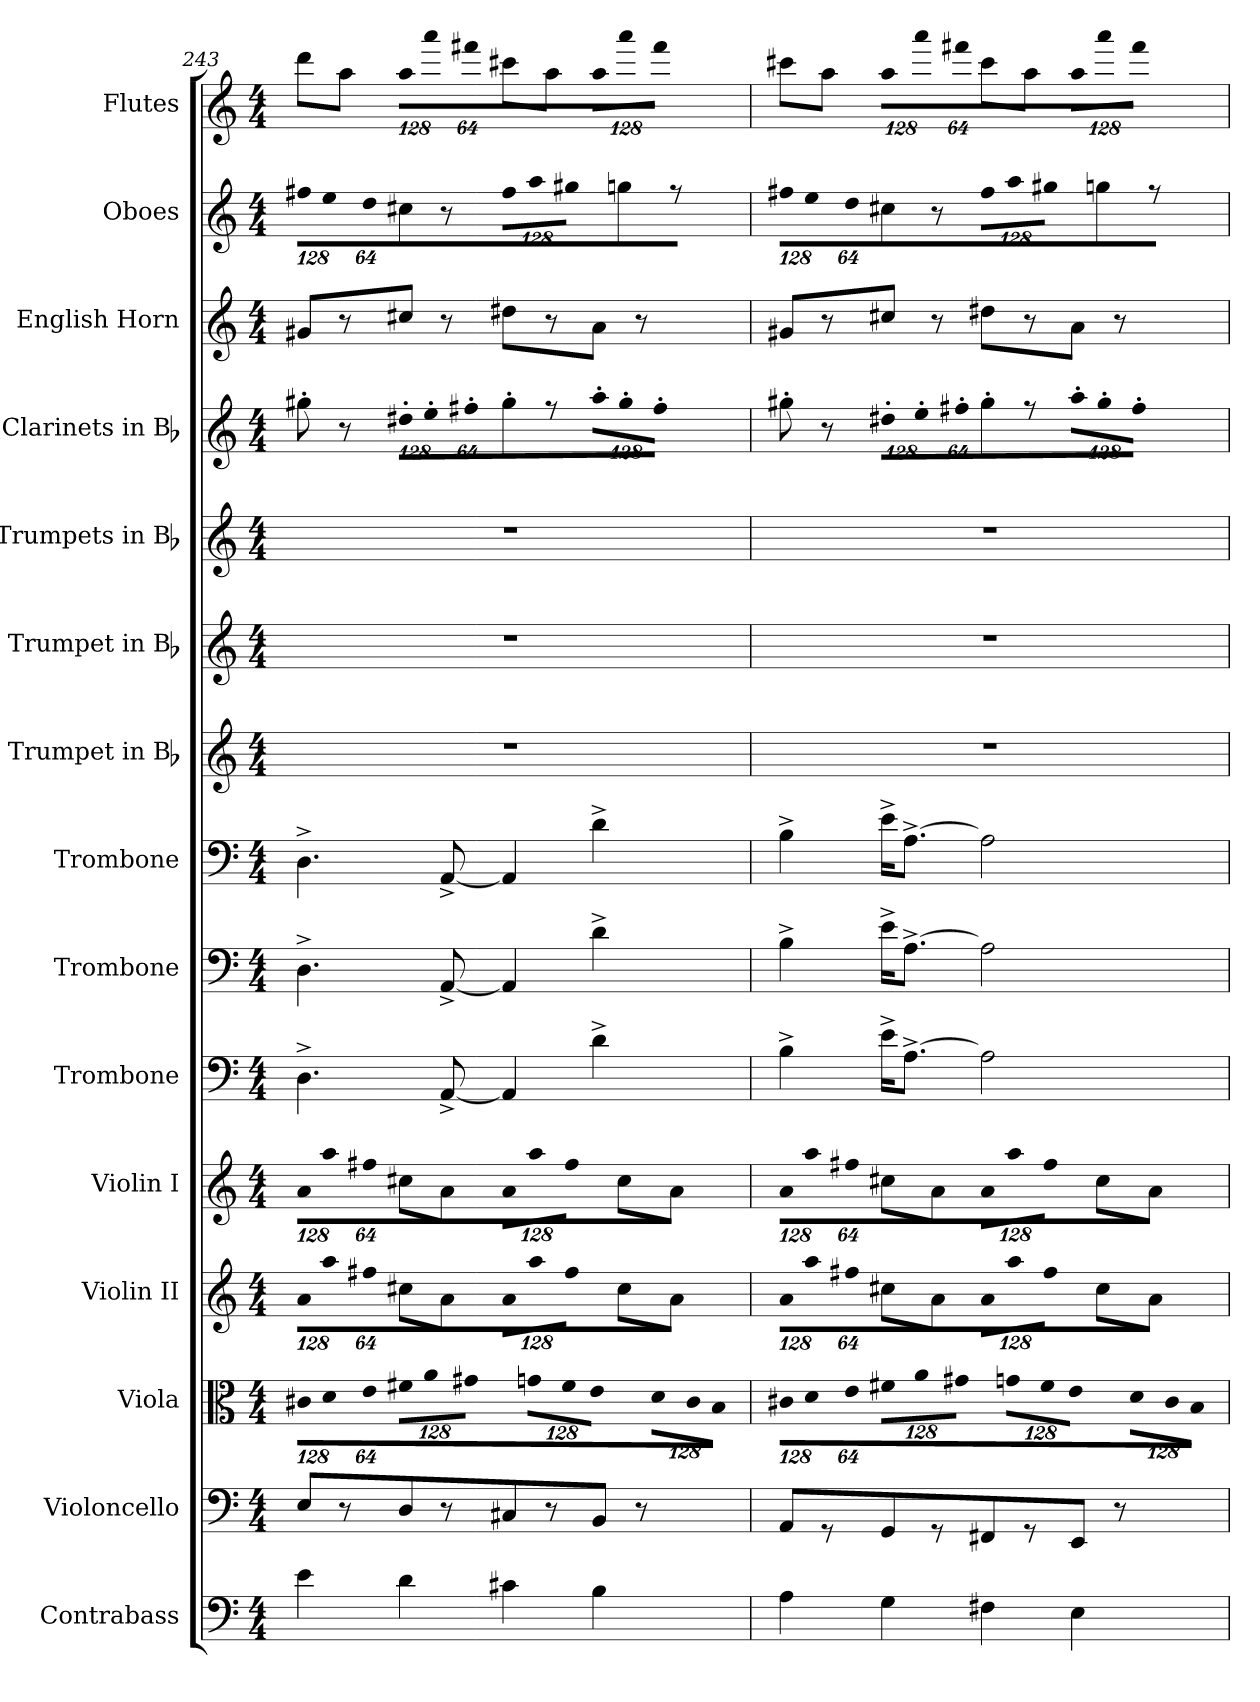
**kern	**kern	**kern	**kern	**kern	**kern	**kern	**kern	**kern	**kern	**kern	**kern	**kern	**kern	**kern
*part15	*part14	*part13	*part12	*part11	*part10	*part9	*part8	*part7	*part6	*part5	*part4	*part3	*part2	*part1
*staff15	*staff14	*staff13	*staff12	*staff11	*staff10	*staff9	*staff8	*staff7	*staff6	*staff5	*staff4	*staff3	*staff2	*staff1
*I"Contrabass	*I"Violoncello	*I"Viola	*I"Violin II	*I"Violin I	*I"Trombone	*I"Trombone	*I"Trombone	*I"Trumpet in Bb	*I"Trumpet in Bb	*I"Trumpets in Bb	*I"Clarinets in Bb	*I"English Horn	*I"Oboes	*I"Flutes
*I'Cb.	*I'Vc.	*I'Vla.	*I'Vln. II	*I'Vln. I	*I'Tbn.	*I'Tbn.	*I'Tbn.	*I'Tpt.	*I'Tpt.	*I'Tpt.	*I'Cl.	*I'E.H.	*I'Ob.	*I'Fl.
*clefF4	*clefF4	*clefC3	*clefG2	*clefG2	*clefF4	*clefF4	*clefF4	*clefG2	*clefG2	*clefG2	*clefG2	*clefG2	*clefG2	*clefG2
*ITrd7c12	*	*	*	*	*	*	*	*ITrd1c2	*ITrd1c2	*ITrd1c2	*ITrd1c2	*ITrd4c7	*	*
*k[]	*k[]	*k[]	*k[]	*k[]	*k[]	*k[]	*k[]	*k[b-e-]	*k[b-e-]	*k[b-e-]	*k[b-e-]	*k[b-]	*k[]	*k[]
*M4/4	*M4/4	*M4/4	*M4/4	*M4/4	*M4/4	*M4/4	*M4/4	*M4/4	*M4/4	*M4/4	*M4/4	*M4/4	*M4/4	*M4/4
*	*	*Xbrackettup	*	*	*	*	*	*	*	*	*	*	*	*
=243	=243	=243	=243	=243	=243	=243	=243	=243	=243	=243	=243	=243	=243	=243
!	!	!LO:N:vis=8	!	!	!	!	!	!	!	!	!	!	!	!
*	*	*	*Xbrackettup	*	*	*	*	*	*	*	*	*	*	*
!	!	!	!LO:N:vis=8	!	!	!	!	!	!	!	!	!	!	!
*	*	*	*	*Xbrackettup	*	*	*	*	*	*	*	*	*	*
!	!	!	!	!LO:N:vis=8	!	!	!	!	!	!	!	!	!	!
*	*	*	*	*	*	*	*	*	*	*	*	*	*Xbrackettup	*
!	!	!	!	!	!	!	!	!	!	!	!	!	!LO:N:vis=8	!
4Ei\	8Ei/L	1024%85c#Xi\L	1024%85ai\L	1024%85ai\L	4.D^i\	4.D^i\	4.D^i\	1r	1r	1r	8ff#X'i\	8c#Xi/L	1024%85ff#Xi\L	8dddi\L
!	!	!LO:N:vis=8	!LO:N:vis=8	!LO:N:vis=8	!	!	!	!	!	!	!	!	!LO:N:vis=8	!
.	.	1024%85di\	1024%85aai\	1024%85aai\	.	.	.	.	.	.	.	.	1024%85eei\	.
.	8r	.	.	.	.	.	.	.	.	.	8r	8r	.	8aai\J
!	!	!LO:N:vis=8	!LO:N:vis=8	!LO:N:vis=8	!	!	!	!	!	!	!	!	!LO:N:vis=8	!
.	.	512%43ei\J	512%43ff#Xi\J	512%43ff#Xi\J	.	.	.	.	.	.	.	.	512%43ddi\J	.
!	!	!LO:N:vis=8	!	!	!	!	!	!	!	!	!	!	!	!
*	*	*	*	*	*	*	*	*	*	*	*Xbrackettup	*	*	*
!	!	!	!	!	!	!	!	!	!	!	!LO:N:vis=8	!	!	!
*	*	*	*	*	*	*	*	*	*	*	*	*	*	*Xbrackettup
!	!	!	!	!	!	!	!	!	!	!	!	!	!	!LO:N:vis=8
4Di\	8Di/	1024%85f#Xi\L	8cc#Xi\L	8cc#Xi\L	.	.	.	.	.	.	1024%85cc#X'i\L	8f#Xi/J	8cc#Xi\	1024%85aai\L
!	!	!LO:N:vis=8	!	!	!	!	!	!	!	!	!LO:N:vis=8	!	!	!LO:N:vis=8
.	.	1024%85ai\	.	.	.	.	.	.	.	.	1024%85dd'i\	.	.	1024%85aaai\
.	8r	.	8ai\J	8ai\J	[<8AA^i/	[<8AA^i/	[<8AA^i/	.	.	.	.	8r	8r	.
!	!	!LO:N:vis=8	!	!	!	!	!	!	!	!	!LO:N:vis=8	!	!	!LO:N:vis=8
.	.	512%43g#Xi\J	.	.	.	.	.	.	.	.	512%43een'i\J	.	.	512%43fff#Xi\J
!	!	!LO:N:vis=8	!LO:N:vis=8	!LO:N:vis=8	!	!	!	!	!	!	!	!	!LO:N:vis=8	!
4C#Xi\	8C#Xi/	1024%85gni\L	1024%85ai\L	1024%85ai\L	4AAi/]	4AAi/]	4AAi/]	.	.	.	8ff#'i\	8g#Xi\L	1024%85ff#i\L	8ccc#Xi\L
!	!	!LO:N:vis=8	!LO:N:vis=8	!LO:N:vis=8	!	!	!	!	!	!	!	!	!LO:N:vis=8	!
.	.	1024%85f#i\	1024%85aai\	1024%85aai\	.	.	.	.	.	.	.	.	1024%85aai\	.
.	8r	.	.	.	.	.	.	.	.	.	8r	8r	.	8aai\J
!	!	!LO:N:vis=8	!LO:N:vis=8	!LO:N:vis=8	!	!	!	!	!	!	!	!	!LO:N:vis=8	!
.	.	512%43ei\J	512%43ff#i\J	512%43ff#i\J	.	.	.	.	.	.	.	.	512%43gg#Xi\J	.
!	!	!LO:N:vis=8	!	!	!	!	!	!	!	!	!LO:N:vis=8	!	!	!LO:N:vis=8
4BBi\	8BBi/J	1024%85di\L	8cc#i\L	8cc#i\L	4d^i\	4d^i\	4d^i\	.	.	.	1024%85gg'i\L	8di\J	8ggni\	1024%85aai\L
!	!	!LO:N:vis=8	!	!	!	!	!	!	!	!	!LO:N:vis=8	!	!	!LO:N:vis=8
.	.	1024%85c#i\	.	.	.	.	.	.	.	.	1024%85ff#'i\	.	.	1024%85aaai\
.	8r	.	8ai\J	8ai\J	.	.	.	.	.	.	.	8r	8r	.
!	!	!LO:N:vis=8	!	!	!	!	!	!	!	!	!LO:N:vis=8	!	!	!LO:N:vis=8
.	.	512%43Bi\J	.	.	.	.	.	.	.	.	512%43ee'i\J	.	.	512%43fff#i\J
=244	=244	=244	=244	=244	=244	=244	=244	=244	=244	=244	=244	=244	=244	=244
!	!	!LO:N:vis=8	!LO:N:vis=8	!LO:N:vis=8	!	!	!	!	!	!	!	!	!LO:N:vis=8	!
4AAi\	8AAi/L	1024%85c#Xi\L	1024%85ai\L	1024%85ai\L	4B^i\	4B^i\	4B^i\	1r	1r	1r	8ff#X'i\	8c#Xi/L	1024%85ff#Xi\L	8ccc#Xi\L
!	!	!LO:N:vis=8	!LO:N:vis=8	!LO:N:vis=8	!	!	!	!	!	!	!	!	!LO:N:vis=8	!
.	.	1024%85di\	1024%85aai\	1024%85aai\	.	.	.	.	.	.	.	.	1024%85eei\	.
.	8r	.	.	.	.	.	.	.	.	.	8r	8r	.	8aai\J
!	!	!LO:N:vis=8	!LO:N:vis=8	!LO:N:vis=8	!	!	!	!	!	!	!	!	!LO:N:vis=8	!
.	.	512%43ei\J	512%43ff#Xi\J	512%43ff#Xi\J	.	.	.	.	.	.	.	.	512%43ddi\J	.
!	!	!LO:N:vis=8	!	!	!	!	!	!	!	!	!LO:N:vis=8	!	!	!LO:N:vis=8
4GGi\	8GGi/	1024%85f#Xi\L	8cc#Xi\L	8cc#Xi\L	16e^i\KL	16e^i\KL	16e^i\KL	.	.	.	1024%85cc#X'i\L	8f#Xi/J	8cc#Xi\	1024%85aai\L
.	.	.	.	.	[>8.A^i\J	[>8.A^i\J	[>8.A^i\J	.	.	.	.	.	.	.
!	!	!LO:N:vis=8	!	!	!	!	!	!	!	!	!LO:N:vis=8	!	!	!LO:N:vis=8
.	.	1024%85ai\	.	.	.	.	.	.	.	.	1024%85dd'i\	.	.	1024%85aaai\
.	8r	.	8ai\J	8ai\J	.	.	.	.	.	.	.	8r	8r	.
!	!	!LO:N:vis=8	!	!	!	!	!	!	!	!	!LO:N:vis=8	!	!	!LO:N:vis=8
.	.	512%43g#Xi\J	.	.	.	.	.	.	.	.	512%43een'i\J	.	.	512%43fff#Xi\J
!	!	!LO:N:vis=8	!LO:N:vis=8	!LO:N:vis=8	!	!	!	!	!	!	!	!	!LO:N:vis=8	!
4FF#Xi\	8FF#Xi/	1024%85gni\L	1024%85ai\L	1024%85ai\L	2Ai\]	2Ai\]	2Ai\]	.	.	.	8ff#'i\	8g#Xi\L	1024%85ff#i\L	8ccc#i\L
!	!	!LO:N:vis=8	!LO:N:vis=8	!LO:N:vis=8	!	!	!	!	!	!	!	!	!LO:N:vis=8	!
.	.	1024%85f#i\	1024%85aai\	1024%85aai\	.	.	.	.	.	.	.	.	1024%85aai\	.
.	8r	.	.	.	.	.	.	.	.	.	8r	8r	.	8aai\J
!	!	!LO:N:vis=8	!LO:N:vis=8	!LO:N:vis=8	!	!	!	!	!	!	!	!	!LO:N:vis=8	!
.	.	512%43ei\J	512%43ff#i\J	512%43ff#i\J	.	.	.	.	.	.	.	.	512%43gg#Xi\J	.
!	!	!LO:N:vis=8	!	!	!	!	!	!	!	!	!LO:N:vis=8	!	!	!LO:N:vis=8
4EEi\	8EEi/J	1024%85di\L	8cc#i\L	8cc#i\L	.	.	.	.	.	.	1024%85gg'i\L	8di\J	8ggni\	1024%85aai\L
!	!	!LO:N:vis=8	!	!	!	!	!	!	!	!	!LO:N:vis=8	!	!	!LO:N:vis=8
.	.	1024%85c#i\	.	.	.	.	.	.	.	.	1024%85ff#'i\	.	.	1024%85aaai\
.	8r	.	8ai\J	8ai\J	.	.	.	.	.	.	.	8r	8r	.
!	!	!LO:N:vis=8	!	!	!	!	!	!	!	!	!LO:N:vis=8	!	!	!LO:N:vis=8
.	.	512%43Bi\J	.	.	.	.	.	.	.	.	512%43ee'i\J	.	.	512%43fff#i\J
=	=	=	=	=	=	=	=	=	=	=	=	=	=	=
*-	*-	*-	*-	*-	*-	*-	*-	*-	*-	*-	*-	*-	*-	*-
